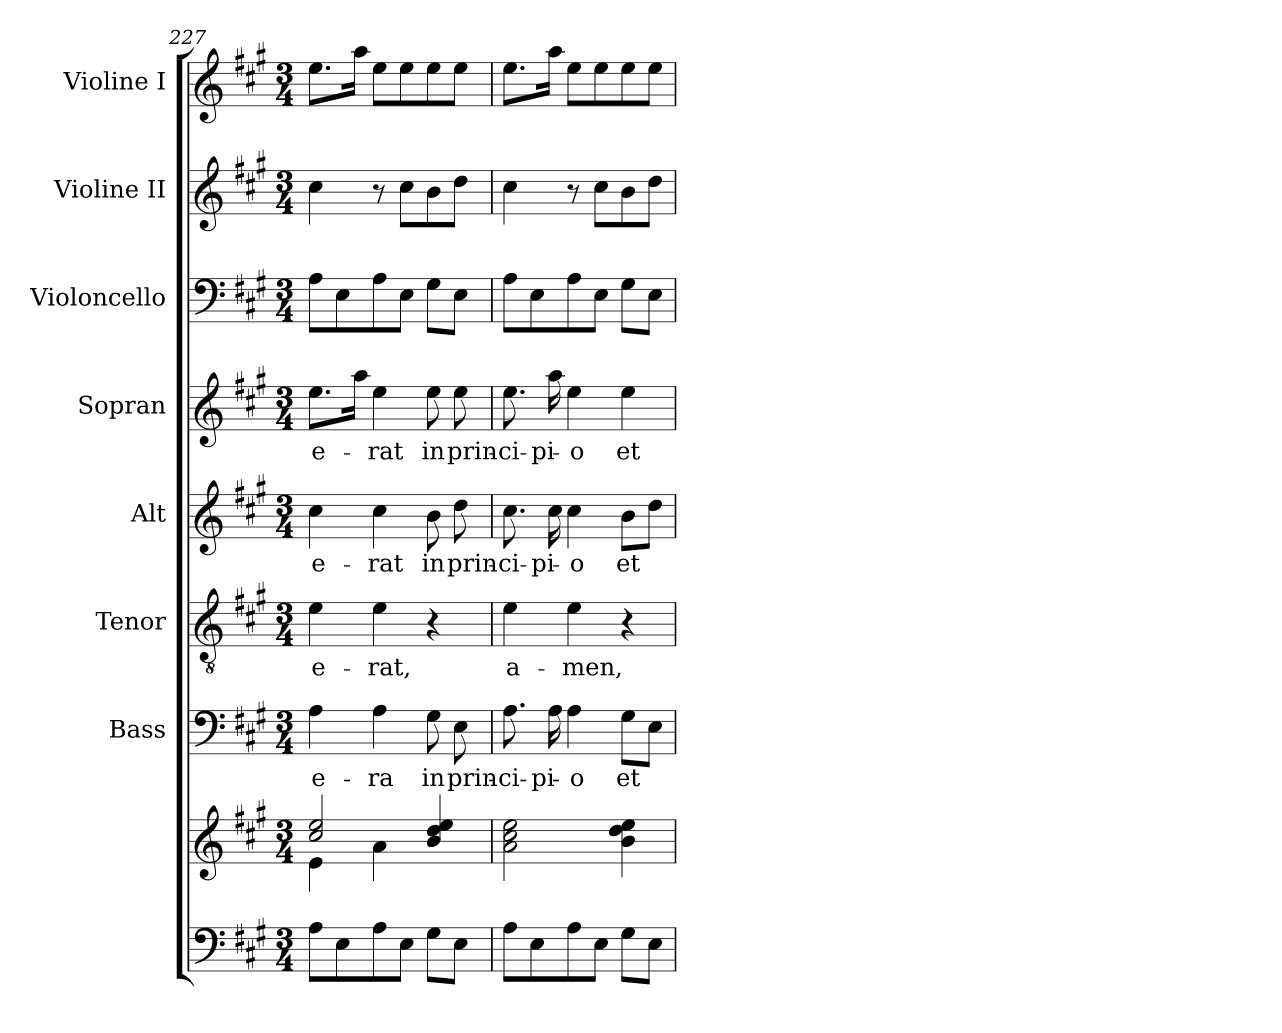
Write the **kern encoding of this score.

**kern	**kern	**kern	**text	**kern	**text	**kern	**text	**kern	**text	**kern	**kern	**kern
*part8	*part8	*part7	*part7	*part6	*part6	*part5	*part5	*part4	*part4	*part3	*part2	*part1
*staff9	*staff8	*staff7	*staff7	*staff6	*staff6	*staff5	*staff5	*staff4	*staff4	*staff3	*staff2	*staff1
*	*	*I"Bass	*	*I"Tenor	*	*I"Alt	*	*I"Sopran	*	*I"Violoncello	*I"Violine II	*I"Violine I
*	*	*I'B.	*	*I'T.	*	*I'A.	*	*I'S.	*	*I'Vc.	*I'Vl. II	*I'Vl. I
*clefF4	*clefG2	*clefF4	*	*clefGv2	*	*clefG2	*	*clefG2	*	*clefF4	*clefG2	*clefG2
*	*	*	*	*	*	*	*	*	*	*ITrd7c12	*	*
*k[f#c#g#]	*k[f#c#g#]	*k[f#c#g#]	*	*k[f#c#g#]	*	*k[f#c#g#]	*	*k[f#c#g#]	*	*k[f#c#g#]	*k[f#c#g#]	*k[f#c#g#]
*A:	*A:	*A:	*	*A:	*	*A:	*	*A:	*	*A:	*A:	*A:
*M3/4	*M3/4	*M3/4	*	*M3/4	*	*M3/4	*	*M3/4	*	*M3/4	*M3/4	*M3/4
=227	=227	=227	=227	=227	=227	=227	=227	=227	=227	=227	=227	=227
*	*^	*	*	*	*	*	*	*	*	*	*	*
!	!	!	!	!LO:LY:b	!	!LO:LY:b	!	!LO:LY:b	!	!LO:LY:b	!	!	!
8A\L	2cc#/ 2ee/	4e\	4A\	e-	4e\	e-	4cc#\	e-	8.ee\L	e-	8AA\L	4cc#\	8.ee\L
8E\	.	.	.	.	.	.	.	.	.	.	8EE\	.	.
.	.	.	.	.	.	.	.	.	16aa\Jk	.	.	.	16aa\Jk
!	!	!	!	!LO:LY:b	!	!LO:LY:b	!	!LO:LY:b	!	!LO:LY:b	!	!	!
8A\	.	4a\	4A\	-ra	4e\	-rat,	4cc#\	-rat	4ee\	-rat	8AA\	8r	8ee\L
8E\J	.	.	.	.	.	.	.	.	.	.	8EE\J	8cc#\L	8ee\
!	!	!	!	!LO:LY:b	!	!	!	!LO:LY:b	!	!LO:LY:b	!	!	!
8G#\L	4b/ 4dd/ 4ee/	4ryy	8G#\	in	4r	.	8b\	in	8ee\	in	8GG#\L	8b\	8ee\
!	!	!	!	!LO:LY:b	!	!	!	!LO:LY:b	!	!LO:LY:b	!	!	!
8E\J	.	.	8E\	prin-	.	.	8dd\	prin-	8ee\	prin-	8EE\J	8dd\J	8ee\J
*	*v	*v	*	*	*	*	*	*	*	*	*	*	*
=228	=228	=228	=228	=228	=228	=228	=228	=228	=228	=228	=228	=228
!	!	!	!LO:LY:b	!	!LO:LY:b	!	!LO:LY:b	!	!LO:LY:b	!	!	!
8A\L	2a\ 2cc#\ 2ee\	8.A\	-ci-	4e\	a-	8.cc#\	-ci-	8.ee\	-ci-	8AA\L	4cc#\	8.ee\L
8E\	.	.	.	.	.	.	.	.	.	8EE\	.	.
!	!	!	!LO:LY:b	!	!	!	!LO:LY:b	!	!LO:LY:b	!	!	!
.	.	16A\	-pi-	.	.	16cc#\	-pi-	16aa\	-pi-	.	.	16aa\Jk
!	!	!	!LO:LY:b	!	!LO:LY:b	!	!LO:LY:b	!	!LO:LY:b	!	!	!
8A\	.	4A\	-o	4e\	-men,	4cc#\	-o	4ee\	-o	8AA\	8r	8ee\L
8E\J	.	.	.	.	.	.	.	.	.	8EE\J	8cc#\L	8ee\
!	!	!	!LO:LY:b	!	!	!	!LO:LY:b	!	!LO:LY:b	!	!	!
8G#\L	4b\ 4dd\ 4ee\	8G#\L	et	4r	.	8b\L	et	4ee\	et	8GG#\L	8b\	8ee\
8E\J	.	8E\J	.	.	.	8dd\J	.	.	.	8EE\J	8dd\J	8ee\J
=	=	=	=	=	=	=	=	=	=	=	=	=
*-	*-	*-	*-	*-	*-	*-	*-	*-	*-	*-	*-	*-
